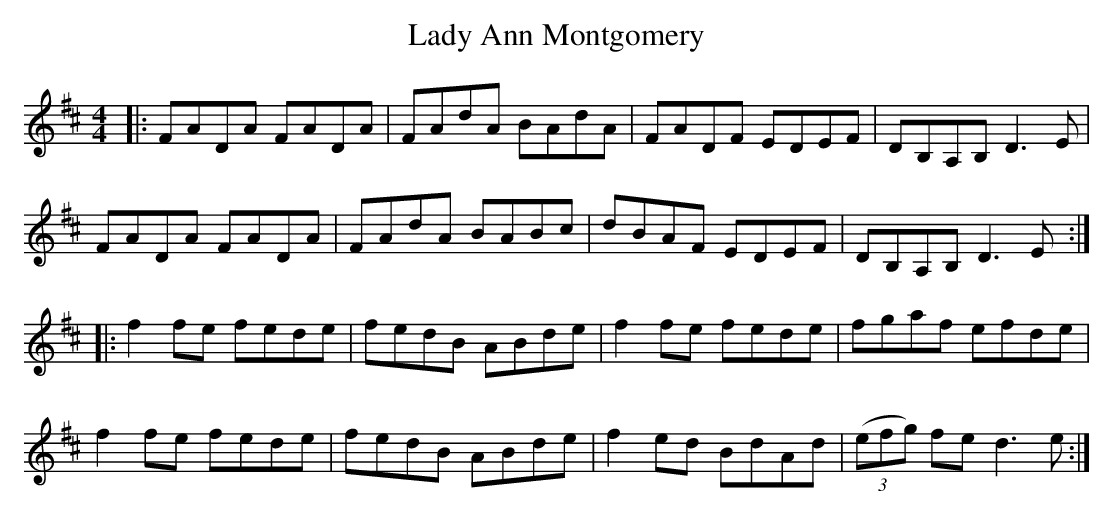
X:1
T:Lady Ann Montgomery
M:4/4
L:1/8
K:D
|:FADA FADA|FAdA BAdA|FADF EDEF|DB,A,B, D3E|
FADA FADA|FAdA BABc|dBAF EDEF|DB,A,B, D3E:|
|:f2fe fede|fedB ABde|f2fe fede|fgaf efde|
f2fe fede|fedB ABde|f2ed BdAd|((3efg) fe d3e:|
